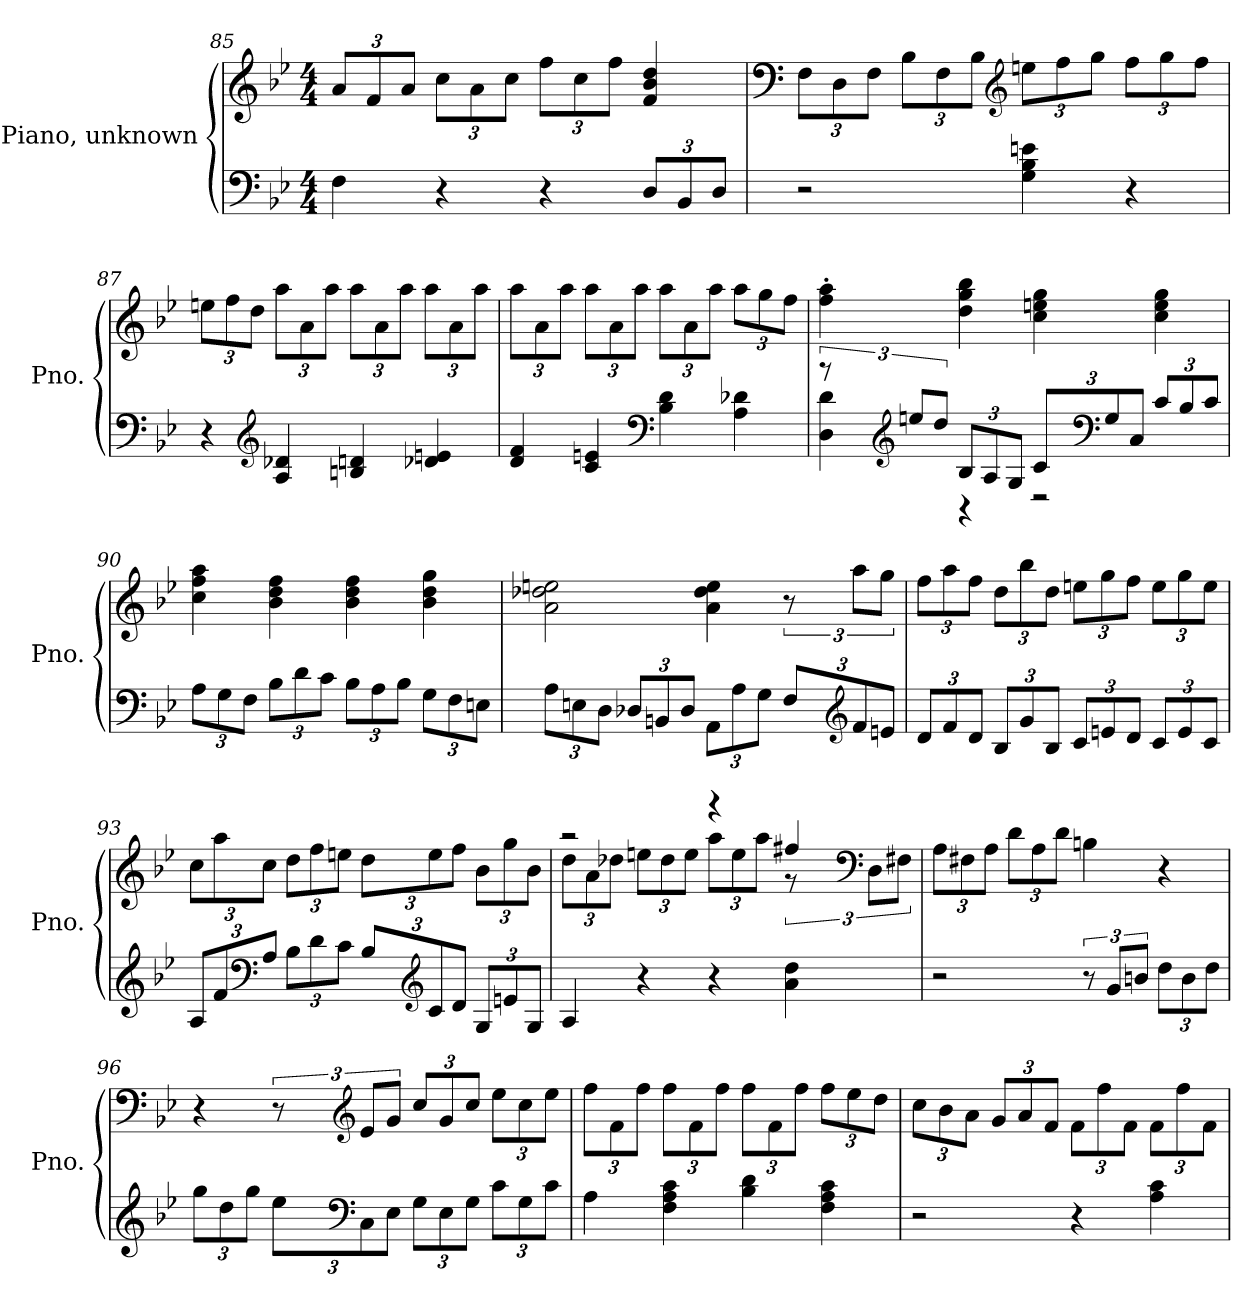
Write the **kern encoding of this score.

**kern	**kern
*part1	*part1
*staff2	*staff1
*I"Piano, unknown	*
*I'Pno.	*
!!LO:LB:g=z
*clefF4	*clefG2
*k[b-e-]	*k[b-e-]
*M4/4	*M4/4
*	*Xbrackettup
=85	=85
4F\	12a/L
.	12f/
.	12a/J
4r	12cc\L
.	12a\
.	12cc\J
4r	12ff\L
.	12cc\
.	12ff\J
*Xbrackettup	*
12D/L	4f/ 4b-/ 4dd/
12BB-/	.
12D/J	.
=86	=86
*	*clefF4
2r	12F\L
.	12D\
.	12F\J
.	12B-\L
.	12F\
.	12B-\J
*	*clefG2
4G\ 4B-\ 4en\	12een\L
.	12ff\
.	12gg\J
4r	12ff\L
.	12gg\
.	12ff\J
=87	=87
4r	12een\L
.	12ff\
.	12dd\J
*clefG2	*
4A/ 4d-X/	12aa\L
.	12a\
.	12aa\J
4Bn/ 4dn/	12aa\L
.	12a\
.	12aa\J
4d-X/ 4en/	12aa\L
.	12a\
.	12aa\J
!!LO:PB:g=z
=88	=88
4d/ 4f/	12aa\L
.	12a\
.	12aa\J
4c/ 4en/	12aa\L
.	12a\
.	12aa\J
*clefF4	*
4B-\ 4d\	12aa\L
.	12a\
.	12aa\J
4A\ 4d-X\	12aa\L
.	12gg\
.	12ff\J
=89	=89
*brackettup	*
*^	*
12r	4D\ 4d\	4ff\' 4aa\'
*clefG2	*	*
12een/L	.	.
12dd/J	.	.
*Xbrackettup	*	*
12B-/L	4r	4dd\ 4gg\ 4bb-\
12A/	.	.
12G/J	.	.
12c/L	2r	4cc\ 4een\ 4gg\
*clefF4	*	*
12G/	.	.
12C/J	.	.
12c/L	.	4cc\ 4ee\ 4gg\
12B-/	.	.
12c/J	.	.
*v	*v	*
=90	=90
12A\L	4cc\ 4ff\ 4aa\
12G\	.
12F\J	.
12B-\L	4b-\ 4dd\ 4ff\
12d\	.
12c\J	.
12B-\L	4b-\ 4dd\ 4ff\
12A\	.
12B-\J	.
12G\L	4b-\ 4dd\ 4gg\
12F\	.
12En\J	.
!!LO:LB:g=z
=91	=91
12A\L	2a\ 2dd-X\ 2een\
12En\	.
12D\J	.
12D-X/L	.
12BBn/	.
12D-/J	.
12AA\L	4a\ 4dd-\ 4ee\
12A\	.
12G\J	.
*	*brackettup
12F/L	12r
*clefG2	*
12f/	12aa\L
12en/J	12gg\J
=92	=92
*	*Xbrackettup
12d/L	12ff\L
12f/	12aa\
12d/J	12ff\J
12B-/L	12dd\L
12g/	12bb-\
12B-/J	12dd\J
12c/L	12een\L
12en/	12gg\
12d/J	12ff\J
12c/L	12ee\L
12e/	12gg\
12c/J	12ee\J
!!LO:LB:g=z
=93	=93
12A/L	12cc\L
12f/	12aa\
*clefF4	*
12A/J	12cc\J
12B-\L	12dd\L
12d\	12ff\
12c\J	12een\J
12B-/L	12dd\L
*clefG2	*
12c/	12ee\
12d/J	12ff\J
12G/L	12b-\L
12en/	12gg\
12G/J	12b-\J
=94	=94
*	*^
4A/	2r	12dd\L
.	.	12a\
.	.	12dd-X\J
4r	.	12een\L
.	.	12dd-\
.	.	12ee\J
4r	4r	12aa\L
.	.	12ee\
.	.	12aa\J
*	*	*brackettup
4a\ 4dd\	4ff#X/	12r
*	*clefF4	*
.	.	12D\L
.	.	12F#X\J
*	*v	*v
!!LO:LB:g=z
=95	=95
*	*Xbrackettup
2r	12A\L
.	12F#X\
.	12A\J
.	12d\L
.	12A\
.	12d\J
*brackettup	*
12r	4Bn\
12g/L	.
12bn/J	.
*Xbrackettup	*
12dd\L	4r
12b\	.
12dd\J	.
=96	=96
12gg\L	4r
12dd\	.
12gg\J	.
*	*brackettup
12ee-\L	12r
*clefF4	*clefG2
12C\	12e-/L
12E-\J	12g/J
*	*Xbrackettup
12G\L	12cc/L
12E-\	12g/
12G\J	12cc/J
12c\L	12ee-\L
12G\	12cc\
12c\J	12ee-\J
=97	=97
4A\	12ff\L
.	12f\
.	12ff\J
4F\ 4A\ 4c\	12ff\L
.	12f\
.	12ff\J
4B-\ 4d\	12ff\L
.	12f\
.	12ff\J
4F\ 4A\ 4c\	12ff\L
.	12ee-\
.	12dd\J
!!LO:LB:g=z
=98	=98
2r	12cc\L
.	12b-\
.	12a\J
.	12g/L
.	12a/
.	12f/J
4r	12f\L
.	12ff\
.	12f\J
4A\ 4c\	12f\L
.	12ff\
.	12f\J
=	=
*-	*-
